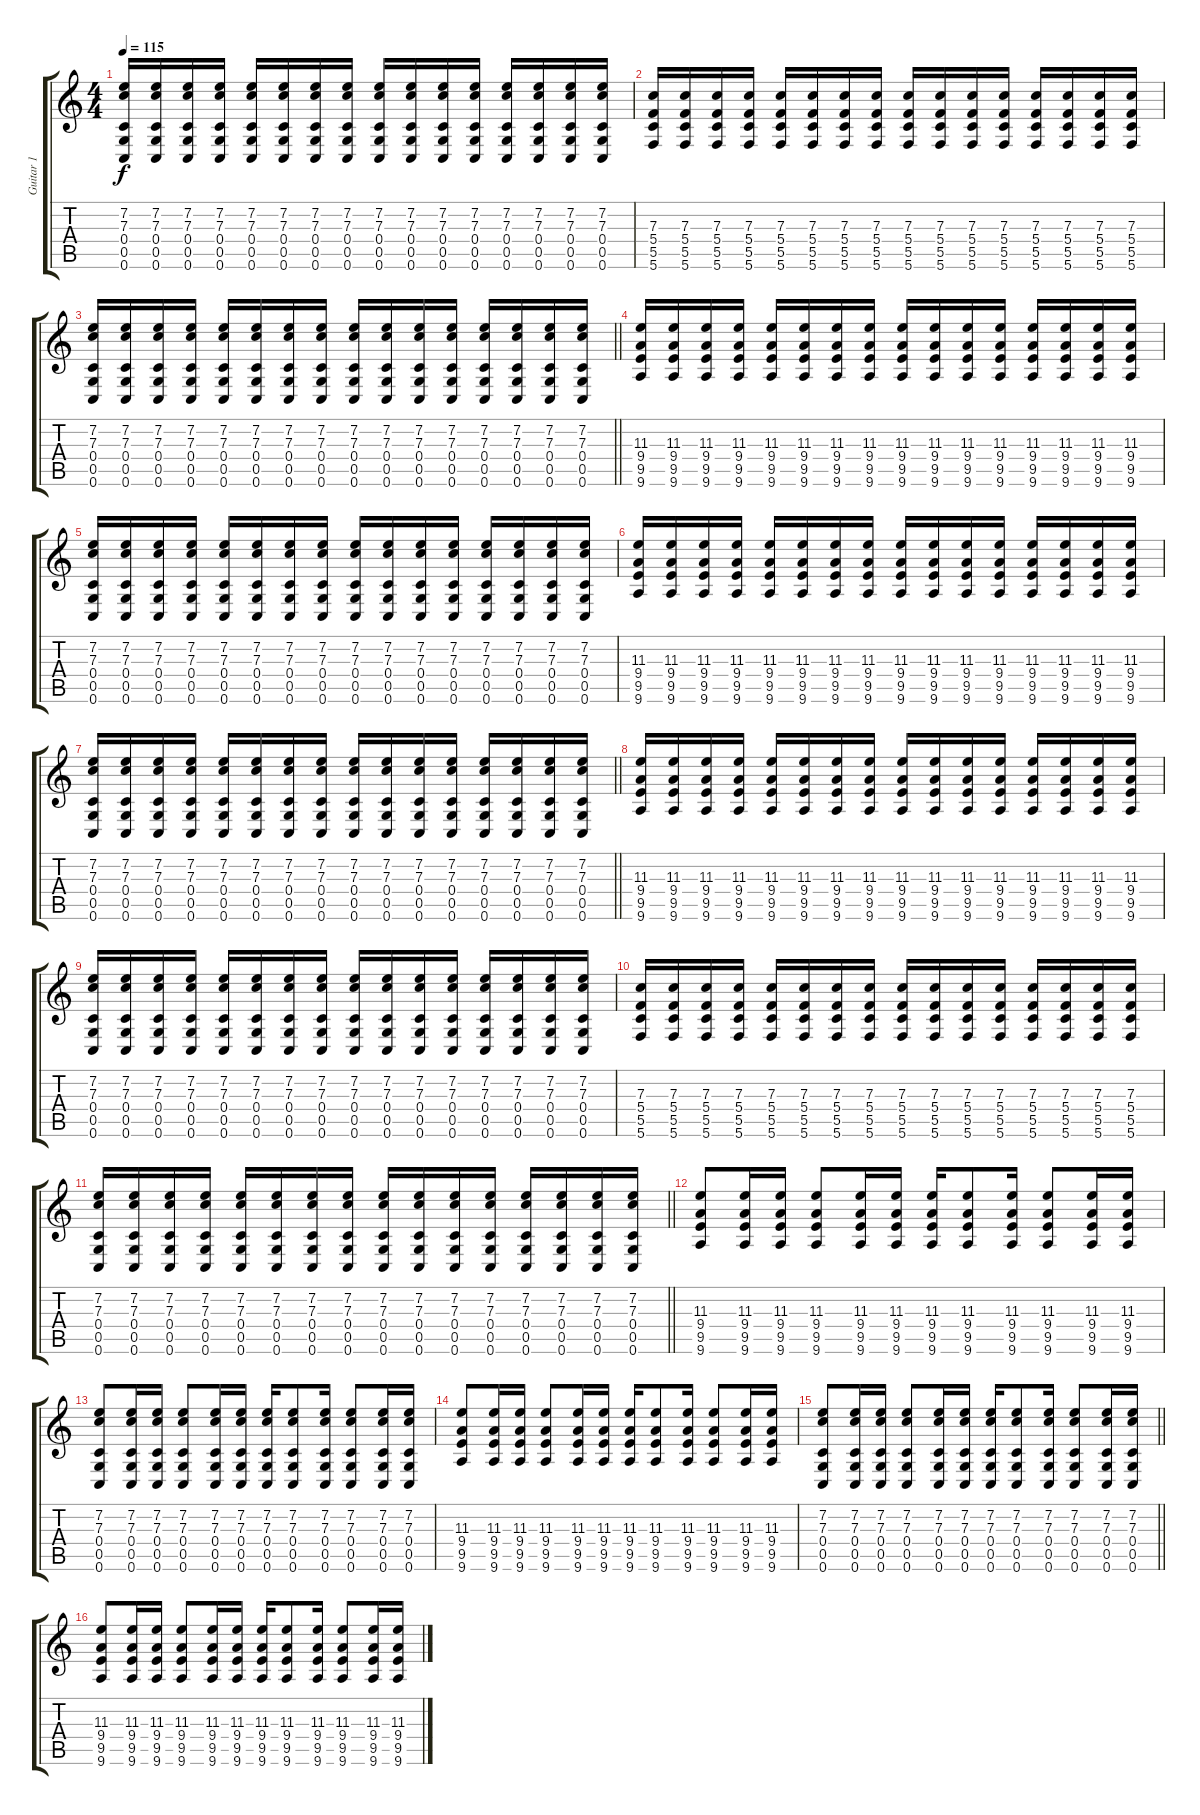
\track ("Guitar 1" "Guitar 1") {instrument distortionguitar}
\staff {score tabs}
\tuning (D4 A3 F3 C3 G2 C2) {hide}
\ts (4 4)
\tempo 115
\clef g2
\ks c
(7.2 7.3 0.4 0.5 0.6).16{dy f} (7.2 7.3 0.4 0.5 0.6).16 (7.2 7.3 0.4 0.5 0.6).16 (7.2 7.3 0.4 0.5 0.6).16 (7.2 7.3 0.4 0.5 0.6).16 (7.2 7.3 0.4 0.5 0.6).16 (7.2 7.3 0.4 0.5 0.6).16 (7.2 7.3 0.4 0.5 0.6).16 (7.2 7.3 0.4 0.5 0.6).16 (7.2 7.3 0.4 0.5 0.6).16 (7.2 7.3 0.4 0.5 0.6).16 (7.2 7.3 0.4 0.5 0.6).16 (7.2 7.3 0.4 0.5 0.6).16 (7.2 7.3 0.4 0.5 0.6).16 (7.2 7.3 0.4 0.5 0.6).16 (7.2 7.3 0.4 0.5 0.6).16 |
(7.3 5.4 5.5 5.6).16 (7.3 5.4 5.5 5.6).16 (7.3 5.4 5.5 5.6).16 (7.3 5.4 5.5 5.6).16 (7.3 5.4 5.5 5.6).16 (7.3 5.4 5.5 5.6).16 (7.3 5.4 5.5 5.6).16 (7.3 5.4 5.5 5.6).16 (7.3 5.4 5.5 5.6).16 (7.3 5.4 5.5 5.6).16 (7.3 5.4 5.5 5.6).16 (7.3 5.4 5.5 5.6).16 (7.3 5.4 5.5 5.6).16 (7.3 5.4 5.5 5.6).16 (7.3 5.4 5.5 5.6).16 (7.3 5.4 5.5 5.6).16 |
\barLineRight lightlight
(7.2 7.3 0.4 0.5 0.6).16 (7.2 7.3 0.4 0.5 0.6).16 (7.2 7.3 0.4 0.5 0.6).16 (7.2 7.3 0.4 0.5 0.6).16 (7.2 7.3 0.4 0.5 0.6).16 (7.2 7.3 0.4 0.5 0.6).16 (7.2 7.3 0.4 0.5 0.6).16 (7.2 7.3 0.4 0.5 0.6).16 (7.2 7.3 0.4 0.5 0.6).16 (7.2 7.3 0.4 0.5 0.6).16 (7.2 7.3 0.4 0.5 0.6).16 (7.2 7.3 0.4 0.5 0.6).16 (7.2 7.3 0.4 0.5 0.6).16 (7.2 7.3 0.4 0.5 0.6).16 (7.2 7.3 0.4 0.5 0.6).16 (7.2 7.3 0.4 0.5 0.6).16 |
(11.3 9.4 9.5 9.6).16 (11.3 9.4 9.5 9.6).16 (11.3 9.4 9.5 9.6).16 (11.3 9.4 9.5 9.6).16 (11.3 9.4 9.5 9.6).16 (11.3 9.4 9.5 9.6).16 (11.3 9.4 9.5 9.6).16 (11.3 9.4 9.5 9.6).16 (11.3 9.4 9.5 9.6).16 (11.3 9.4 9.5 9.6).16 (11.3 9.4 9.5 9.6).16 (11.3 9.4 9.5 9.6).16 (11.3 9.4 9.5 9.6).16 (11.3 9.4 9.5 9.6).16 (11.3 9.4 9.5 9.6).16 (11.3 9.4 9.5 9.6).16 |
(7.2 7.3 0.4 0.5 0.6).16 (7.2 7.3 0.4 0.5 0.6).16 (7.2 7.3 0.4 0.5 0.6).16 (7.2 7.3 0.4 0.5 0.6).16 (7.2 7.3 0.4 0.5 0.6).16 (7.2 7.3 0.4 0.5 0.6).16 (7.2 7.3 0.4 0.5 0.6).16 (7.2 7.3 0.4 0.5 0.6).16 (7.2 7.3 0.4 0.5 0.6).16 (7.2 7.3 0.4 0.5 0.6).16 (7.2 7.3 0.4 0.5 0.6).16 (7.2 7.3 0.4 0.5 0.6).16 (7.2 7.3 0.4 0.5 0.6).16 (7.2 7.3 0.4 0.5 0.6).16 (7.2 7.3 0.4 0.5 0.6).16 (7.2 7.3 0.4 0.5 0.6).16 |
(11.3 9.4 9.5 9.6).16 (11.3 9.4 9.5 9.6).16 (11.3 9.4 9.5 9.6).16 (11.3 9.4 9.5 9.6).16 (11.3 9.4 9.5 9.6).16 (11.3 9.4 9.5 9.6).16 (11.3 9.4 9.5 9.6).16 (11.3 9.4 9.5 9.6).16 (11.3 9.4 9.5 9.6).16 (11.3 9.4 9.5 9.6).16 (11.3 9.4 9.5 9.6).16 (11.3 9.4 9.5 9.6).16 (11.3 9.4 9.5 9.6).16 (11.3 9.4 9.5 9.6).16 (11.3 9.4 9.5 9.6).16 (11.3 9.4 9.5 9.6).16 |
\barLineRight lightlight
(7.2 7.3 0.4 0.5 0.6).16 (7.2 7.3 0.4 0.5 0.6).16 (7.2 7.3 0.4 0.5 0.6).16 (7.2 7.3 0.4 0.5 0.6).16 (7.2 7.3 0.4 0.5 0.6).16 (7.2 7.3 0.4 0.5 0.6).16 (7.2 7.3 0.4 0.5 0.6).16 (7.2 7.3 0.4 0.5 0.6).16 (7.2 7.3 0.4 0.5 0.6).16 (7.2 7.3 0.4 0.5 0.6).16 (7.2 7.3 0.4 0.5 0.6).16 (7.2 7.3 0.4 0.5 0.6).16 (7.2 7.3 0.4 0.5 0.6).16 (7.2 7.3 0.4 0.5 0.6).16 (7.2 7.3 0.4 0.5 0.6).16 (7.2 7.3 0.4 0.5 0.6).16 |
(11.3 9.4 9.5 9.6).16 (11.3 9.4 9.5 9.6).16 (11.3 9.4 9.5 9.6).16 (11.3 9.4 9.5 9.6).16 (11.3 9.4 9.5 9.6).16 (11.3 9.4 9.5 9.6).16 (11.3 9.4 9.5 9.6).16 (11.3 9.4 9.5 9.6).16 (11.3 9.4 9.5 9.6).16 (11.3 9.4 9.5 9.6).16 (11.3 9.4 9.5 9.6).16 (11.3 9.4 9.5 9.6).16 (11.3 9.4 9.5 9.6).16 (11.3 9.4 9.5 9.6).16 (11.3 9.4 9.5 9.6).16 (11.3 9.4 9.5 9.6).16 |
(7.2 7.3 0.4 0.5 0.6).16 (7.2 7.3 0.4 0.5 0.6).16 (7.2 7.3 0.4 0.5 0.6).16 (7.2 7.3 0.4 0.5 0.6).16 (7.2 7.3 0.4 0.5 0.6).16 (7.2 7.3 0.4 0.5 0.6).16 (7.2 7.3 0.4 0.5 0.6).16 (7.2 7.3 0.4 0.5 0.6).16 (7.2 7.3 0.4 0.5 0.6).16 (7.2 7.3 0.4 0.5 0.6).16 (7.2 7.3 0.4 0.5 0.6).16 (7.2 7.3 0.4 0.5 0.6).16 (7.2 7.3 0.4 0.5 0.6).16 (7.2 7.3 0.4 0.5 0.6).16 (7.2 7.3 0.4 0.5 0.6).16 (7.2 7.3 0.4 0.5 0.6).16 |
(7.3 5.4 5.5 5.6).16 (7.3 5.4 5.5 5.6).16 (7.3 5.4 5.5 5.6).16 (7.3 5.4 5.5 5.6).16 (7.3 5.4 5.5 5.6).16 (7.3 5.4 5.5 5.6).16 (7.3 5.4 5.5 5.6).16 (7.3 5.4 5.5 5.6).16 (7.3 5.4 5.5 5.6).16 (7.3 5.4 5.5 5.6).16 (7.3 5.4 5.5 5.6).16 (7.3 5.4 5.5 5.6).16 (7.3 5.4 5.5 5.6).16 (7.3 5.4 5.5 5.6).16 (7.3 5.4 5.5 5.6).16 (7.3 5.4 5.5 5.6).16 |
\barLineRight lightlight
(7.2 7.3 0.4 0.5 0.6).16 (7.2 7.3 0.4 0.5 0.6).16 (7.2 7.3 0.4 0.5 0.6).16 (7.2 7.3 0.4 0.5 0.6).16 (7.2 7.3 0.4 0.5 0.6).16 (7.2 7.3 0.4 0.5 0.6).16 (7.2 7.3 0.4 0.5 0.6).16 (7.2 7.3 0.4 0.5 0.6).16 (7.2 7.3 0.4 0.5 0.6).16 (7.2 7.3 0.4 0.5 0.6).16 (7.2 7.3 0.4 0.5 0.6).16 (7.2 7.3 0.4 0.5 0.6).16 (7.2 7.3 0.4 0.5 0.6).16 (7.2 7.3 0.4 0.5 0.6).16 (7.2 7.3 0.4 0.5 0.6).16 (7.2 7.3 0.4 0.5 0.6).16 |
(11.3 9.4 9.5 9.6).8{volume 9 balance 11 instrument electricguitarjazz} (11.3 9.4 9.5 9.6).16 (11.3 9.4 9.5 9.6).16 (11.3 9.4 9.5 9.6).8 (11.3 9.4 9.5 9.6).16 (11.3 9.4 9.5 9.6).16 (11.3 9.4 9.5 9.6).16 (11.3 9.4 9.5 9.6).8 (11.3 9.4 9.5 9.6).16 (11.3 9.4 9.5 9.6).8 (11.3 9.4 9.5 9.6).16 (11.3 9.4 9.5 9.6).16 |
(7.2 7.3 0.4 0.5 0.6).8 (7.2 7.3 0.4 0.5 0.6).16 (7.2 7.3 0.4 0.5 0.6).16 (7.2 7.3 0.4 0.5 0.6).8 (7.2 7.3 0.4 0.5 0.6).16 (7.2 7.3 0.4 0.5 0.6).16 (7.2 7.3 0.4 0.5 0.6).16 (7.2 7.3 0.4 0.5 0.6).8 (7.2 7.3 0.4 0.5 0.6).16 (7.2 7.3 0.4 0.5 0.6).8 (7.2 7.3 0.4 0.5 0.6).16 (7.2 7.3 0.4 0.5 0.6).16 |
(11.3 9.4 9.5 9.6).8 (11.3 9.4 9.5 9.6).16 (11.3 9.4 9.5 9.6).16 (11.3 9.4 9.5 9.6).8 (11.3 9.4 9.5 9.6).16 (11.3 9.4 9.5 9.6).16 (11.3 9.4 9.5 9.6).16 (11.3 9.4 9.5 9.6).8 (11.3 9.4 9.5 9.6).16 (11.3 9.4 9.5 9.6).8 (11.3 9.4 9.5 9.6).16 (11.3 9.4 9.5 9.6).16 |
\barLineRight lightlight
(7.2 7.3 0.4 0.5 0.6).8 (7.2 7.3 0.4 0.5 0.6).16 (7.2 7.3 0.4 0.5 0.6).16 (7.2 7.3 0.4 0.5 0.6).8 (7.2 7.3 0.4 0.5 0.6).16 (7.2 7.3 0.4 0.5 0.6).16 (7.2 7.3 0.4 0.5 0.6).16 (7.2 7.3 0.4 0.5 0.6).8 (7.2 7.3 0.4 0.5 0.6).16 (7.2 7.3 0.4 0.5 0.6).8 (7.2 7.3 0.4 0.5 0.6).16 (7.2 7.3 0.4 0.5 0.6).16 |
(11.3 9.4 9.5 9.6).8 (11.3 9.4 9.5 9.6).16 (11.3 9.4 9.5 9.6).16 (11.3 9.4 9.5 9.6).8 (11.3 9.4 9.5 9.6).16 (11.3 9.4 9.5 9.6).16 (11.3 9.4 9.5 9.6).16 (11.3 9.4 9.5 9.6).8 (11.3 9.4 9.5 9.6).16 (11.3 9.4 9.5 9.6).8 (11.3 9.4 9.5 9.6).16 (11.3 9.4 9.5 9.6).16
